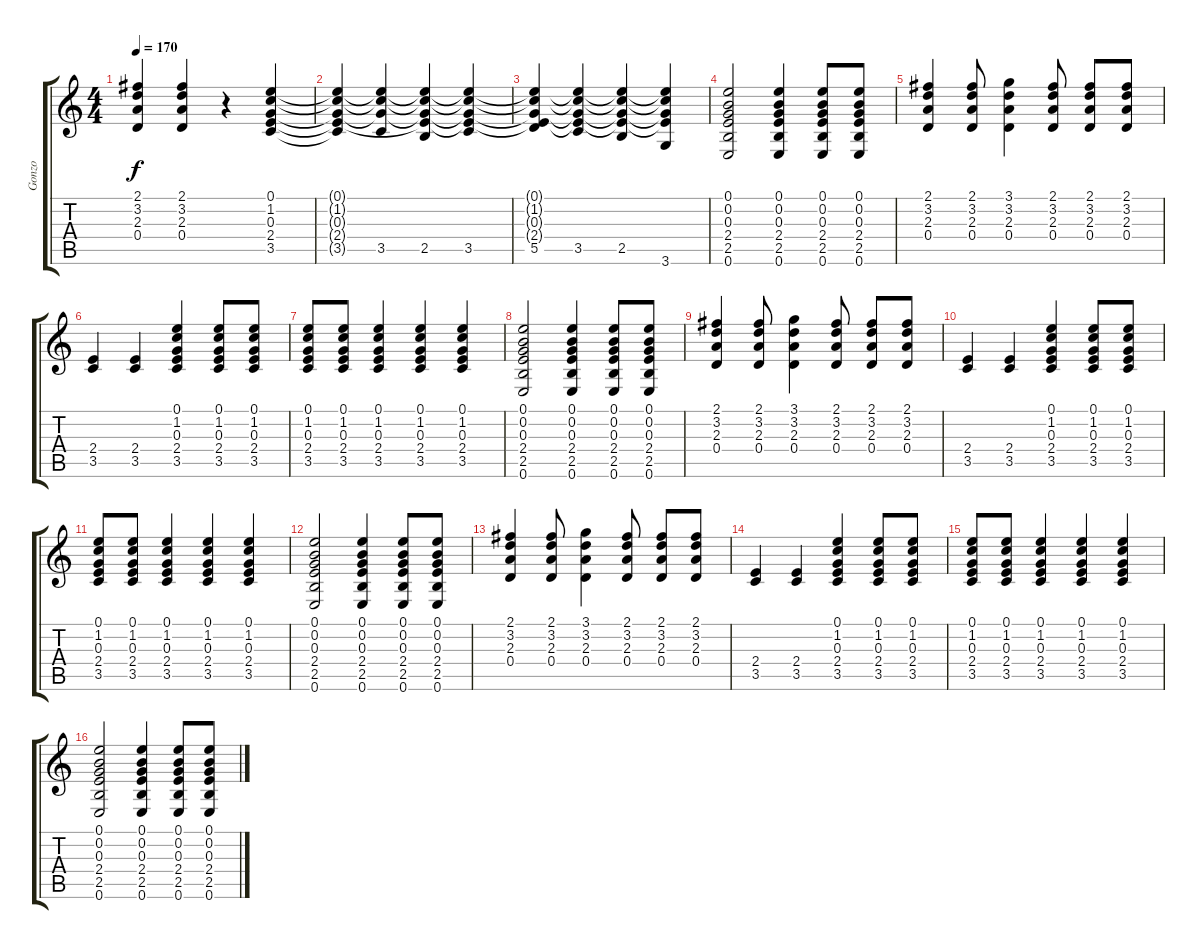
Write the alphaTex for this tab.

\track ("Gonzo" "Gonzo") {instrument acousticguitarsteel}
\staff {score tabs}
\tuning (E4 B3 G3 D3 A2 E2) {hide}
\ts (4 4)
\tempo 170
\clef g2
\ks c
(2.1 3.2 2.3 0.4).4{dy f} (2.1 3.2 2.3 0.4).4 r.4 (0.1 1.2 0.3 2.4 3.5).4 |
(0.1{t} 1.2{t} 0.3{t} 2.4{t} 3.5{t}).4 (0.1{t} 1.2{t} 0.3{t} 3.5).4 (0.1{t} 1.2{t} 0.3{t} 2.4{t} 2.5).4 (0.1{t} 1.2{t} 0.3{t} 2.4{t} 3.5).4 |
(0.1{t} 1.2{t} 0.3{t} 2.4{t} 5.5).4 (0.1{t} 1.2{t} 0.3{t} 2.4{t} 3.5).4 (0.1{t} 1.2{t} 0.3{t} 2.4{t} 2.5).4 (0.1{t} 1.2{t} 0.3{t} 2.4{t} 3.6).4 |
(0.1 0.2 0.3 2.4 2.5 0.6).2 (0.1 0.2 0.3 2.4 2.5 0.6).4 (0.1 0.2 0.3 2.4 2.5 0.6).8 (0.1 0.2 0.3 2.4 2.5 0.6).8 |
(2.1 3.2 2.3 0.4).4 (2.1 3.2 2.3 0.4).8 (3.1 3.2 2.3 0.4).4 (2.1 3.2 2.3 0.4).8 (2.1 3.2 2.3 0.4).8 (2.1 3.2 2.3 0.4).8 |
(2.4 3.5).4 (2.4 3.5).4 (0.1 1.2 0.3 2.4 3.5).4 (0.1 1.2 0.3 2.4 3.5).8 (0.1 1.2 0.3 2.4 3.5).8 |
(0.1 1.2 0.3 2.4 3.5).8 (0.1 1.2 0.3 2.4 3.5).8 (0.1 1.2 0.3 2.4 3.5).4 (0.1 1.2 0.3 2.4 3.5).4 (0.1 1.2 0.3 2.4 3.5).4 |
(0.1 0.2 0.3 2.4 2.5 0.6).2 (0.1 0.2 0.3 2.4 2.5 0.6).4 (0.1 0.2 0.3 2.4 2.5 0.6).8 (0.1 0.2 0.3 2.4 2.5 0.6).8 |
(2.1 3.2 2.3 0.4).4 (2.1 3.2 2.3 0.4).8 (3.1 3.2 2.3 0.4).4 (2.1 3.2 2.3 0.4).8 (2.1 3.2 2.3 0.4).8 (2.1 3.2 2.3 0.4).8 |
(2.4 3.5).4 (2.4 3.5).4 (0.1 1.2 0.3 2.4 3.5).4 (0.1 1.2 0.3 2.4 3.5).8 (0.1 1.2 0.3 2.4 3.5).8 |
(0.1 1.2 0.3 2.4 3.5).8 (0.1 1.2 0.3 2.4 3.5).8 (0.1 1.2 0.3 2.4 3.5).4 (0.1 1.2 0.3 2.4 3.5).4 (0.1 1.2 0.3 2.4 3.5).4 |
(0.1 0.2 0.3 2.4 2.5 0.6).2 (0.1 0.2 0.3 2.4 2.5 0.6).4 (0.1 0.2 0.3 2.4 2.5 0.6).8 (0.1 0.2 0.3 2.4 2.5 0.6).8 |
(2.1 3.2 2.3 0.4).4 (2.1 3.2 2.3 0.4).8 (3.1 3.2 2.3 0.4).4 (2.1 3.2 2.3 0.4).8 (2.1 3.2 2.3 0.4).8 (2.1 3.2 2.3 0.4).8 |
(2.4 3.5).4 (2.4 3.5).4 (0.1 1.2 0.3 2.4 3.5).4 (0.1 1.2 0.3 2.4 3.5).8 (0.1 1.2 0.3 2.4 3.5).8 |
(0.1 1.2 0.3 2.4 3.5).8 (0.1 1.2 0.3 2.4 3.5).8 (0.1 1.2 0.3 2.4 3.5).4 (0.1 1.2 0.3 2.4 3.5).4 (0.1 1.2 0.3 2.4 3.5).4 |
(0.1 0.2 0.3 2.4 2.5 0.6).2 (0.1 0.2 0.3 2.4 2.5 0.6).4 (0.1 0.2 0.3 2.4 2.5 0.6).8 (0.1 0.2 0.3 2.4 2.5 0.6).8
